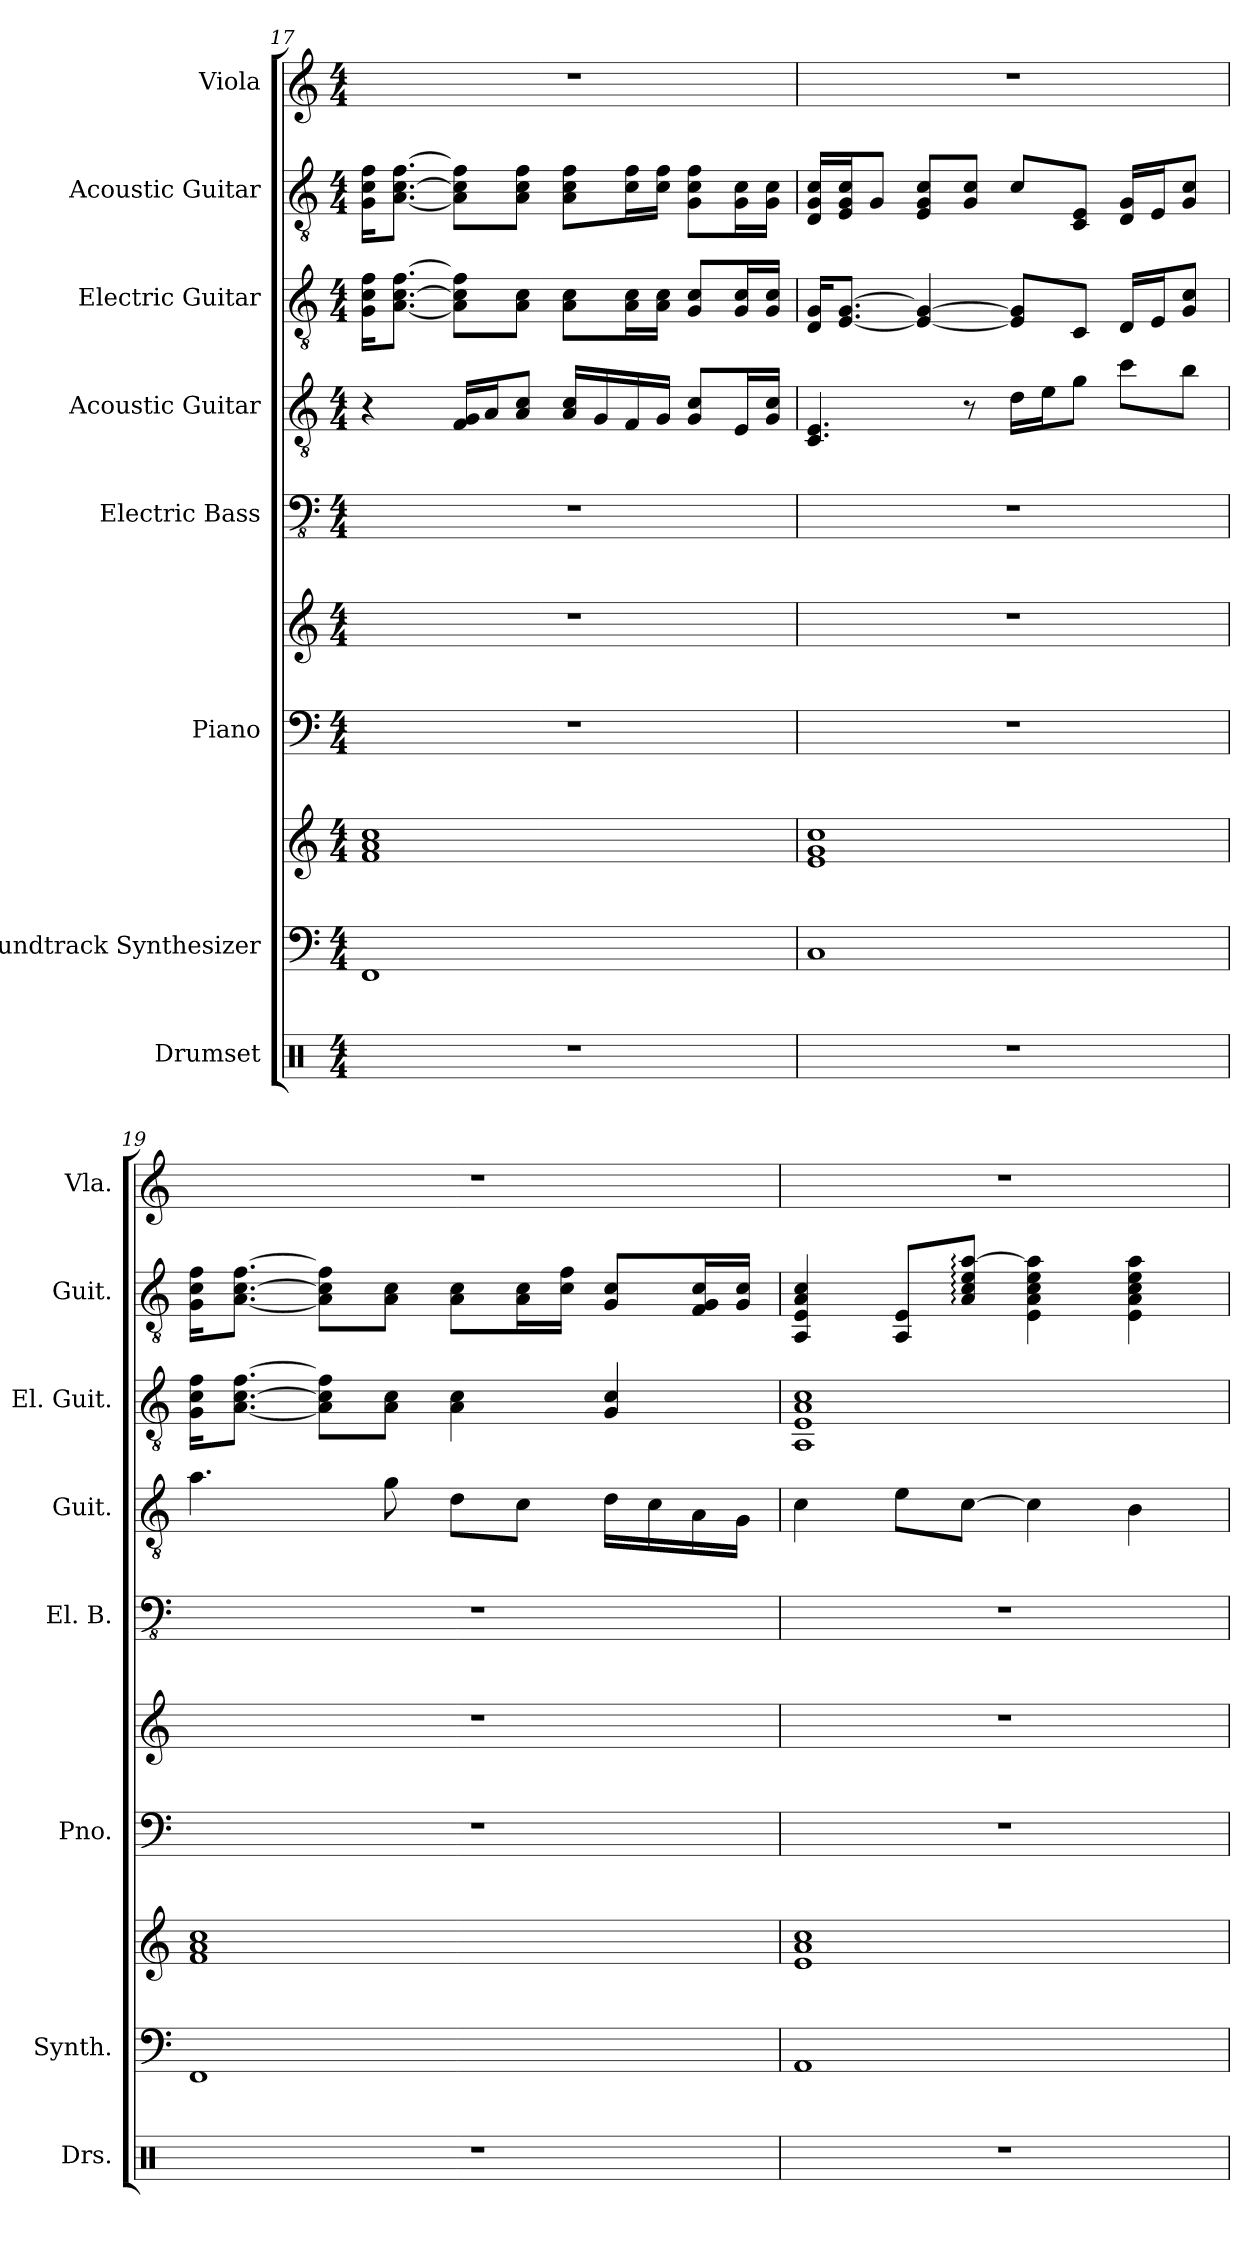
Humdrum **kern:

**kern	**kern	**kern	**kern	**kern	**kern	**kern	**kern	**kern	**kern
*part8	*part7	*part7	*part6	*part6	*part5	*part4	*part3	*part2	*part1
*staff10	*staff9	*staff8	*staff7	*staff6	*staff5	*staff4	*staff3	*staff2	*staff1
*I"Drumset	*I"Soundtrack Synthesizer	*	*I"Piano	*	*I"Electric Bass	*I"Acoustic Guitar	*I"Electric Guitar	*I"Acoustic Guitar	*I"Viola
*I'Drs.	*I'Synth.	*	*I'Pno.	*	*I'El. B.	*I'Guit.	*I'El. Guit.	*I'Guit.	*I'Vla.
*clefX	*clefF4	*clefG2	*clefF4	*clefG2	*clefFv4	*clefGv2	*clefGv2	*clefGv2	*clefG2
*k[]	*k[]	*k[]	*k[]	*k[]	*k[]	*k[]	*k[]	*k[]	*k[]
*M4/4	*M4/4	*M4/4	*M4/4	*M4/4	*M4/4	*M4/4	*M4/4	*M4/4	*M4/4
=17	=17	=17	=17	=17	=17	=17	=17	=17	=17
1r	1FF	1f 1a 1cc	1r	1r	1r	4r	16G\ 16c\ 16f\KL	16G\ 16c\ 16f\KL	1r
.	.	.	.	.	.	.	[8.A\ [8.c\ [8.f\J	[8.A\ [8.c\ [8.f\J	.
.	.	.	.	.	.	16F/ 16G/LL	8A\] 8c\] 8f\]L	8A\] 8c\] 8f\]L	.
.	.	.	.	.	.	16A/J	.	.	.
.	.	.	.	.	.	8A/ 8c/J	8A\ 8c\J	8A\ 8c\ 8f\J	.
.	.	.	.	.	.	16A/ 16c/LL	8A\ 8c\L	8A\ 8c\ 8f\L	.
.	.	.	.	.	.	16G/	.	.	.
.	.	.	.	.	.	16F/	16A\ 16c\L	16c\ 16f\L	.
.	.	.	.	.	.	16G/JJ	16A\ 16c\JJ	16c\ 16f\JJ	.
.	.	.	.	.	.	8G/ 8c/L	8G/ 8c/L	8G\ 8c\ 8f\L	.
.	.	.	.	.	.	16E/L	16G/ 16c/L	16G\ 16c\L	.
.	.	.	.	.	.	16G/ 16c/JJ	16G/ 16c/JJ	16G\ 16c\JJ	.
=18	=18	=18	=18	=18	=18	=18	=18	=18	=18
1r	1C	1e 1g 1cc	1r	1r	1r	4.C/ 4.E/	16D/ 16G/KL	16D/ 16G/ 16c/LL	1r
.	.	.	.	.	.	.	[8.E/ [8.G/J	16E/ 16G/ 16c/J	.
.	.	.	.	.	.	.	.	8G/J	.
.	.	.	.	.	.	.	4E/_ 4G/_	8E/ 8G/ 8c/L	.
.	.	.	.	.	.	8r	.	8G/ 8c/J	.
.	.	.	.	.	.	16d\LL	8E/] 8G/]L	8c/L	.
.	.	.	.	.	.	16e\J	.	.	.
.	.	.	.	.	.	8g\J	8C/J	8C/ 8E/J	.
.	.	.	.	.	.	8cc\L	16D/LL	16D/ 16G/LL	.
.	.	.	.	.	.	.	16E/J	16E/J	.
.	.	.	.	.	.	8b\J	8G/ 8c/J	8G/ 8c/J	.
=19	=19	=19	=19	=19	=19	=19	=19	=19	=19
1r	1FF	1f 1a 1cc	1r	1r	1r	4.a\	16G\ 16c\ 16f\KL	16G\ 16c\ 16f\KL	1r
.	.	.	.	.	.	.	[8.A\ [8.c\ [8.f\J	[8.A\ [8.c\ [8.f\J	.
.	.	.	.	.	.	.	8A\] 8c\] 8f\]L	8A\] 8c\] 8f\]L	.
.	.	.	.	.	.	8g\	8A\ 8c\J	8A\ 8c\J	.
.	.	.	.	.	.	8d\L	4A\ 4c\	8A\ 8c\L	.
.	.	.	.	.	.	8c\J	.	16A\ 16c\L	.
.	.	.	.	.	.	.	.	16c\ 16f\JJ	.
.	.	.	.	.	.	16d\LL	4G/ 4c/	8G/ 8c/L	.
.	.	.	.	.	.	16c\	.	.	.
.	.	.	.	.	.	16A\	.	16F/ 16G/ 16c/L	.
.	.	.	.	.	.	16G\JJ	.	16G/ 16c/JJ	.
!!LO:PB:g=z
=20	=20	=20	=20	=20	=20	=20	=20	=20	=20
1r	1AA	1e 1a 1cc	1r	1r	1r	4c\	1AA 1E 1A 1c	4AA/ 4E/ 4A/ 4c/	1r
.	.	.	.	.	.	8e\L	.	8AA/ 8E/L	.
.	.	.	.	.	.	[8c\J	.	8A/: 8c/: 8e/: [8a/:J	.
.	.	.	.	.	.	4c\]	.	4E\ 4A\ 4c\ 4e\ 4a\]	.
.	.	.	.	.	.	4B\	.	4E\ 4A\ 4c\ 4e\ 4a\	.
=	=	=	=	=	=	=	=	=	=
*-	*-	*-	*-	*-	*-	*-	*-	*-	*-
